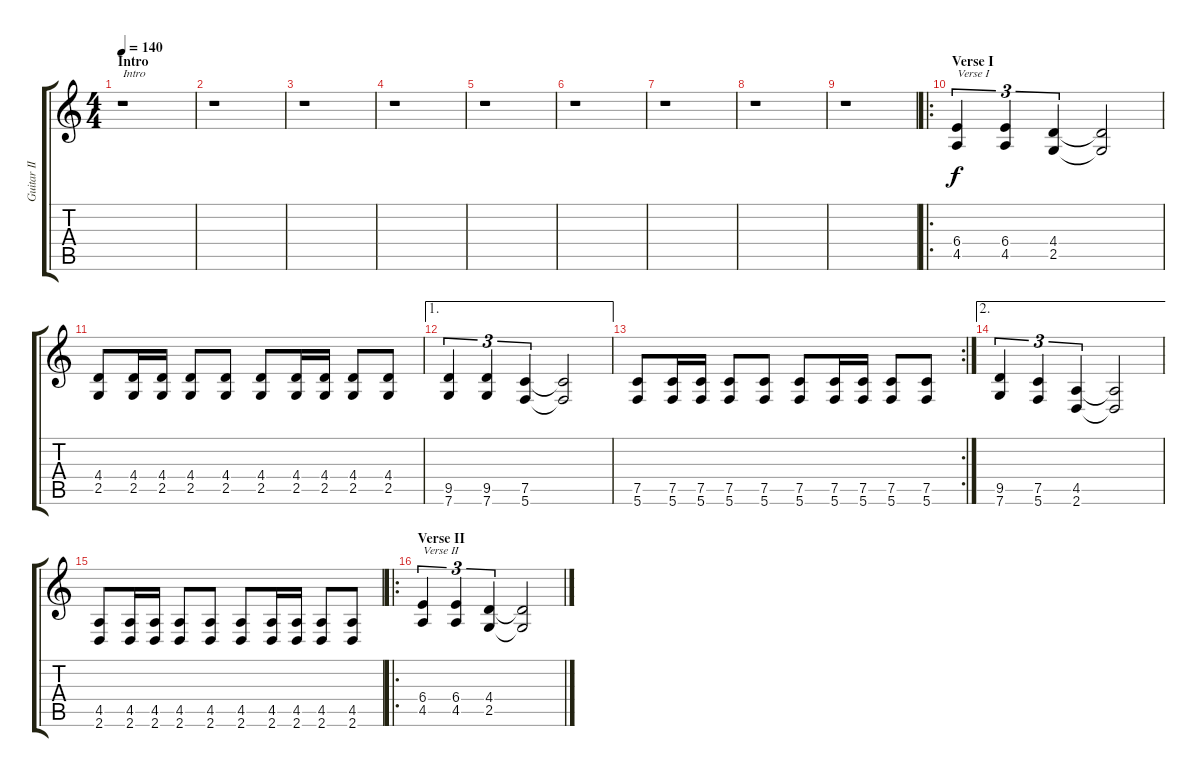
\track ("Guitar II [Roy Torkington]" "Guitar II ") {instrument distortionguitar}
\staff {score tabs}
\tuning (C4 G3 Eb3 Bb2 F2 C2) {hide}
\ts (4 4)
\section ("" "Intro")
\tempo 140
\clef g2
\ks c
r.1{txt "Intro" dy f instrument distortionguitar} |
r.1 |
r.1 |
r.1 |
r.1 |
r.1 |
r.1 |
r.1 |
r.1 |
\ro
\section ("" "Verse I")
(6.4 4.5).4{tu (3 2) txt "Verse I"} (6.4 4.5).4{tu (3 2)} (4.4 2.5).4{tu (3 2)} (4.4{t} 2.5{t}).2 |
(4.4 2.5).8 (4.4 2.5).16 (4.4 2.5).16 (4.4 2.5).8 (4.4 2.5).8 (4.4 2.5).8 (4.4 2.5).16 (4.4 2.5).16 (4.4 2.5).8 (4.4 2.5).8 |
\ae 1
(9.5 7.6).4{tu (3 2)} (9.5 7.6).4{tu (3 2)} (7.5 5.6).4{tu (3 2)} (7.5{t} 5.6{t}).2 |
\rc 2
(7.5 5.6).8 (7.5 5.6).16 (7.5 5.6).16 (7.5 5.6).8 (7.5 5.6).8 (7.5 5.6).8 (7.5 5.6).16 (7.5 5.6).16 (7.5 5.6).8 (7.5 5.6).8 |
\ae 2
(9.5 7.6).4{tu (3 2)} (7.5 5.6).4{tu (3 2)} (4.5 2.6).4{tu (3 2)} (4.5{t} 2.6{t}).2 |
(4.5 2.6).8 (4.5 2.6).16 (4.5 2.6).16 (4.5 2.6).8 (4.5 2.6).8 (4.5 2.6).8 (4.5 2.6).16 (4.5 2.6).16 (4.5 2.6).8 (4.5 2.6).8 |
\ro
\section ("" "Verse II")
(6.4 4.5).4{tu (3 2) txt "Verse II"} (6.4 4.5).4{tu (3 2)} (4.4 2.5).4{tu (3 2)} (4.4{t} 2.5{t}).2
